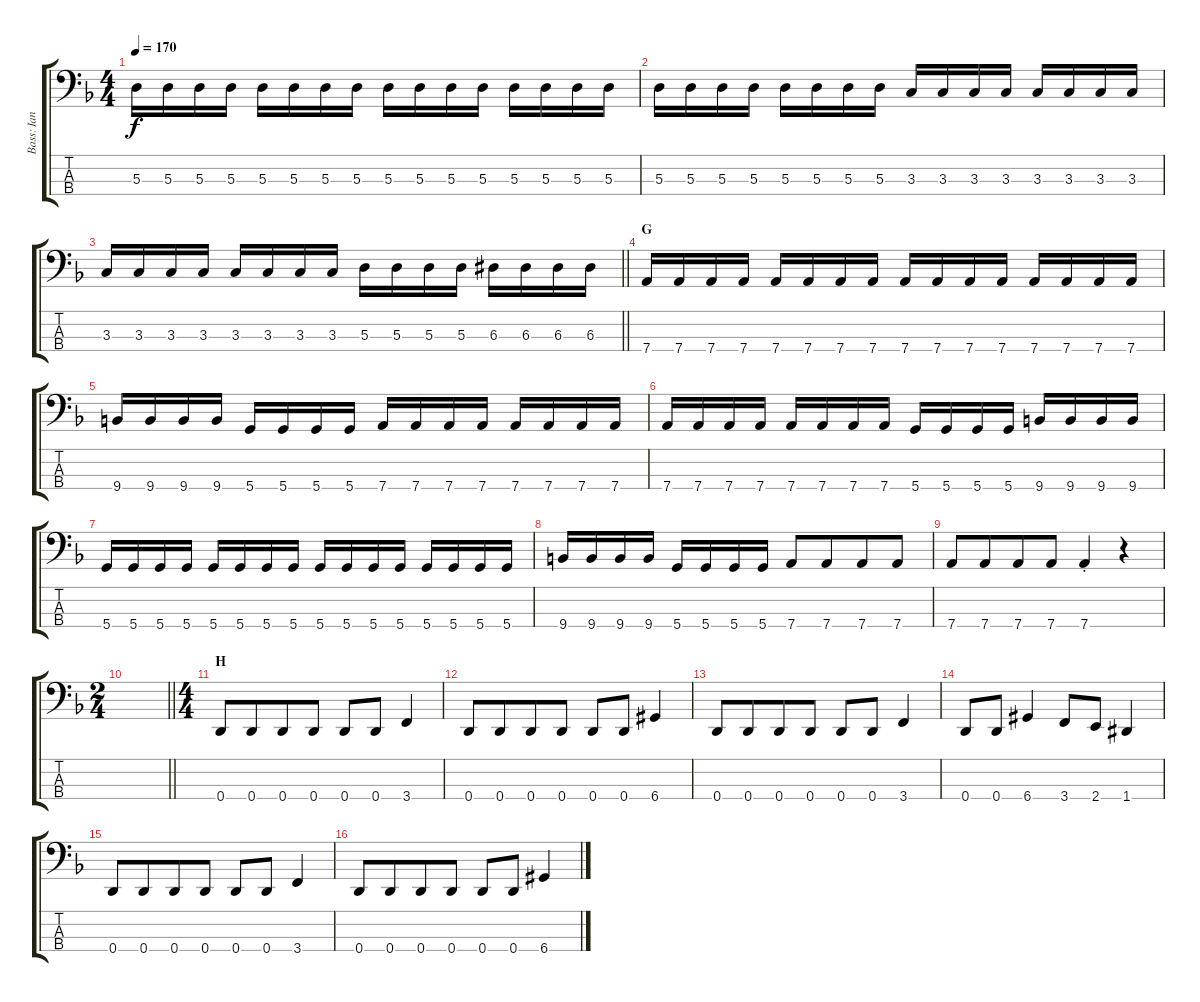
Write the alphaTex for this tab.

\track ("Bass: Ian" "Bass: Ian") {instrument electricbassfinger}
\staff {score tabs}
\tuning (G2 D2 A1 D1) {hide}
\ts (4 4)
\tempo 170
\clef f4
\ks f
5.3.16{dy f} 5.3.16 5.3.16 5.3.16 5.3.16 5.3.16 5.3.16 5.3.16 5.3.16 5.3.16 5.3.16 5.3.16 5.3.16 5.3.16 5.3.16 5.3.16 |
5.3.16 5.3.16 5.3.16 5.3.16 5.3.16 5.3.16 5.3.16 5.3.16 3.3.16 3.3.16 3.3.16 3.3.16 3.3.16 3.3.16 3.3.16 3.3.16 |
\barLineRight lightlight
3.3.16 3.3.16 3.3.16 3.3.16 3.3.16 3.3.16 3.3.16 3.3.16 5.3.16 5.3.16 5.3.16 5.3.16 6.3{acc #}.16 6.3{acc #}.16 6.3{acc #}.16 6.3{acc #}.16 |
\section ("" "G")
7.4.16 7.4.16 7.4.16 7.4.16 7.4.16 7.4.16 7.4.16 7.4.16 7.4.16 7.4.16 7.4.16 7.4.16 7.4.16 7.4.16 7.4.16 7.4.16 |
9.4.16 9.4.16 9.4.16 9.4.16 5.4.16 5.4.16 5.4.16 5.4.16 7.4.16 7.4.16 7.4.16 7.4.16 7.4.16 7.4.16 7.4.16 7.4.16 |
7.4.16 7.4.16 7.4.16 7.4.16 7.4.16 7.4.16 7.4.16 7.4.16 5.4.16 5.4.16 5.4.16 5.4.16 9.4.16 9.4.16 9.4.16 9.4.16 |
5.4.16 5.4.16 5.4.16 5.4.16 5.4.16 5.4.16 5.4.16 5.4.16 5.4.16 5.4.16 5.4.16 5.4.16 5.4.16 5.4.16 5.4.16 5.4.16 |
9.4.16 9.4.16 9.4.16 9.4.16 5.4.16 5.4.16 5.4.16 5.4.16 7.4.8 7.4.8{beam merge} 7.4.8 7.4.8 |
7.4.8 7.4.8{beam merge} 7.4.8 7.4.8 7.4{st}.4 r.4 |
\ts (2 4)
\barLineRight lightlight
|
\ts (4 4)
\section ("" "H")
0.4.8 0.4.8{beam merge} 0.4.8 0.4.8 0.4.8 0.4.8{beam merge} 3.4.4 |
0.4.8 0.4.8{beam merge} 0.4.8 0.4.8 0.4.8 0.4.8{beam merge} 6.4{acc #}.4 |
0.4.8 0.4.8{beam merge} 0.4.8 0.4.8 0.4.8 0.4.8{beam merge} 3.4.4 |
0.4.8 0.4.8{beam merge} 6.4{acc #}.4 3.4.8 2.4.8{beam merge} 1.4{acc #}.4 |
0.4.8 0.4.8{beam merge} 0.4.8 0.4.8 0.4.8 0.4.8{beam merge} 3.4.4 |
0.4.8 0.4.8{beam merge} 0.4.8 0.4.8 0.4.8 0.4.8{beam merge} 6.4{acc #}.4
